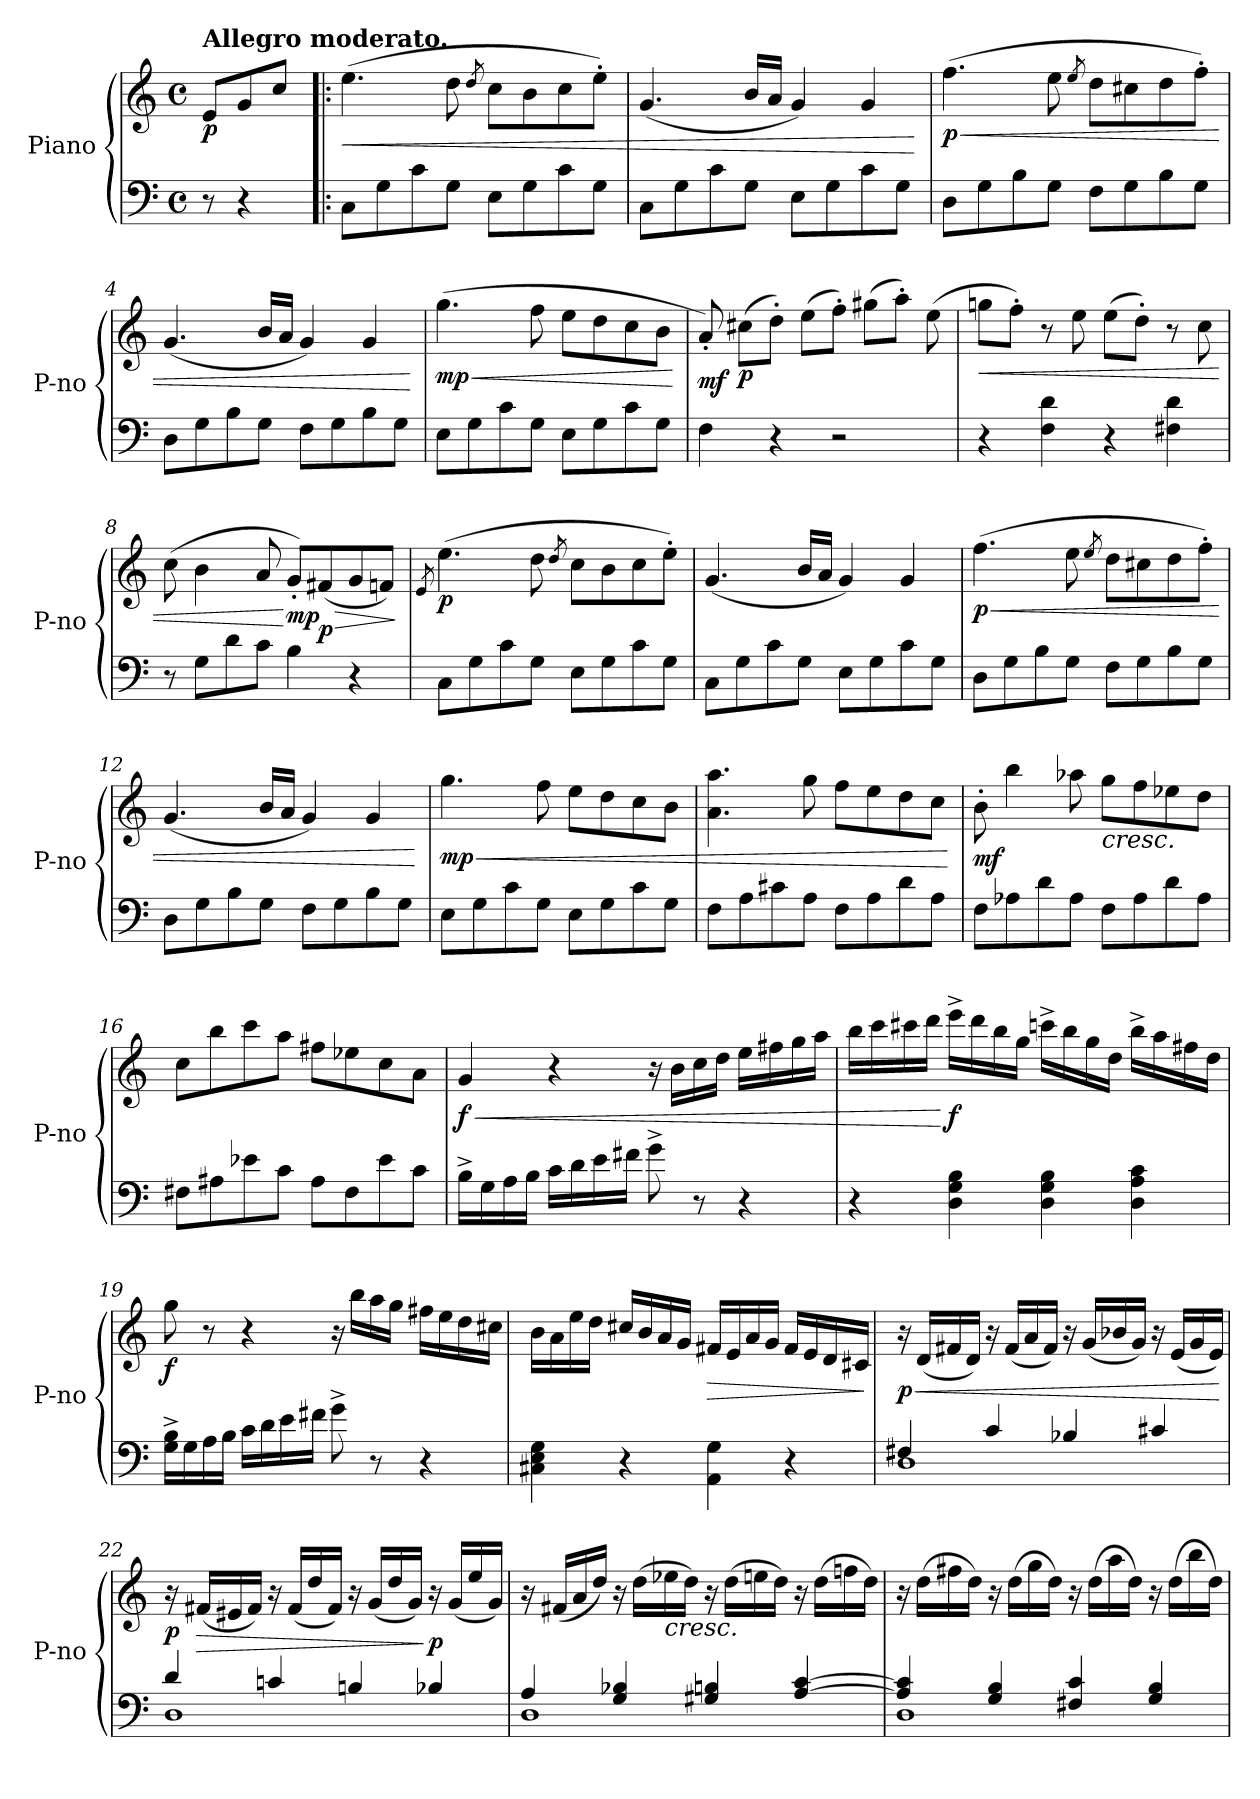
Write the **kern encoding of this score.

**kern	**kern	**dynam
*part1	*part1	*part1
*staff2	*staff1	*staff1/2
*I"Piano	*	*
*I'P-no	*	*
*clefF4	*clefG2	*
*k[]	*k[]	*
*M4/4	*M4/4	*
*met(c)	*met(c)	*
=	=	=
!	!LO:TX:a:B:t=Allegro moderato.	!
!	!	!LO:DY:b
8r	8e/L	p
4r	8g/	.
.	8cc/J	.
=1!|:	=1!|:	=1!|:
!	!	!LO:HP:b
8C\L	(>4.ee\	<
8G\	.	.
8c\	.	.
8G\J	8dd\	.
.	8qdd/	.
8E\L	8cc\L	.
8G\	8b\	.
8c\	8cc\	.
8G\J	8ee'\J)	.
=2	=2	=2
8C\L	(<4.g/	.
8G\	.	.
8c\	.	.
8G\J	16b/LL	.
.	16a/JJ	.
8E\L	4g/)	.
8G\	.	.
8c\	4g/	.
8G\J	.	.
.	.	[
=3	=3	=3
!	!	!LO:HP:b
!	!	!LO:DY:n=1:b
8D\L	(>4.ff\	< p
8G\	.	.
8B\	.	.
8G\J	8ee\	.
.	8qee/	.
8F\L	8dd\L	.
8G\	8cc#X\	.
8B\	8dd\	.
8G\J	8ff'\J)	.
=4	=4	=4
8D\L	(<4.g/	.
8G\	.	.
8B\	.	.
8G\J	16b/LL	.
.	16a/JJ	.
8F\L	4g/)	.
8G\	.	.
8B\	4g/	.
8G\J	.	.
.	.	[
=5	=5	=5
!	!	!LO:HP:b
!	!	!LO:DY:n=1:b
8E\L	(>4.gg\	< mp
8G\	.	.
8c\	.	.
8G\J	8ff\	.
8E\L	8ee\L	.
8G\	8dd\	.
8c\	8cc\	.
8G\J	8b\J	.
.	.	[
=6	=6	=6
!	!	!LO:DY:b
4F\	8a'/)	mf
!	!	!LO:DY:b
.	(>8cc#X\L	p
4r	8dd'\J)	.
.	(>8ee\L	.
2r	8ff'\J)	.
.	(>8gg#X\L	.
.	8aa'\J)	.
.	(>8ee\	.
=7	=7	=7
!	!	!LO:HP:b
4r	8ggn\L	<
.	8ff'\J)	.
4F\ 4d\	8r	.
.	8ee\	.
4r	(>8ee\L	.
.	8dd'\J)	.
4F#X\ 4d\	8r	.
.	8cc\	.
!!LO:LB:g=z
=8	=8	=8
8r	(>8cc\	.
8G\L	4b\	.
8d\	.	.
8c\J	8a/	.
!	!	!LO:DY:n=1:b
4B\	8g'/L)	[ mp
!	!	!LO:HP:b
!	!	!LO:DY:n=2:b
.	(<8f#X/	> p
4r	8g/	.
.	8fn/J)	.
.	.	]
=9	=9	=9
.	8qe/	.
!	!	!LO:DY:b
8C\L	(>4.ee\	p
8G\	.	.
8c\	.	.
8G\J	8dd\	.
.	8qdd/	.
8E\L	8cc\L	.
8G\	8b\	.
8c\	8cc\	.
8G\J	8ee'\J)	.
=10	=10	=10
8C\L	(<4.g/	.
8G\	.	.
8c\	.	.
8G\J	16b/LL	.
.	16a/JJ	.
8E\L	4g/)	.
8G\	.	.
8c\	4g/	.
8G\J	.	.
=11	=11	=11
!	!	!LO:HP:b
!	!	!LO:DY:n=1:b
8D\L	(>4.ff\	< p
8G\	.	.
8B\	.	.
8G\J	8ee\	.
.	8qee/	.
8F\L	8dd\L	.
8G\	8cc#X\	.
8B\	8dd\	.
8G\J	8ff'\J)	.
=12	=12	=12
8D\L	(<4.g/	.
8G\	.	.
8B\	.	.
8G\J	16b/LL	.
.	16a/JJ	.
8F\L	4g/)	.
8G\	.	.
8B\	4g/	.
8G\J	.	.
.	.	[
=13	=13	=13
!	!	!LO:HP:b
!	!	!LO:DY:n=1:b
8E\L	4.gg\	< mp
8G\	.	.
8c\	.	.
8G\J	8ff\	.
8E\L	8ee\L	.
8G\	8dd\	.
8c\	8cc\	.
8G\J	8b\J	.
=14	=14	=14
8F\L	4.a\ 4.aa\	.
8A\	.	.
8c#X\	.	.
8A\J	8gg\	.
8F\L	8ff\L	.
8A\	8ee\	.
8d\	8dd\	.
8A\J	8cc\J	.
.	.	[
=15	=15	=15
!	!	!LO:DY:b
8F\L	8b'\	mf
8A-X\	4bb\	.
8d\	.	.
8A-\J	8aa-X\	.
!	!LO:TX:b:i:t=cresc.	!
8F\L	8gg\L	.
8A-\	8ff\	.
8d\	8ee-X\	.
8A-\J	8dd\J	.
!!LO:LB:g=z
=16	=16	=16
8F#X\L	8cc\L	.
8A#X\	8bb\	.
8e-X\	8ccc\	.
8c\J	8aa\J	.
8A#\L	8ff#X\L	.
8F#\	8ee-X\	.
8e-\	8cc\	.
8c\J	8a\J	.
=17	=17	=17
!	!	!LO:HP:b
!	!	!LO:DY:n=1:b
16B^\LL	4g/	< f
16G\	.	.
16A\	.	.
16B\JJ	.	.
16c\LL	4r	.
16d\	.	.
16e\	.	.
16f#X\JJ	.	.
8g^\	16r	.
.	16b\LL	.
8r	16cc\	.
.	16dd\JJ	.
4r	16ee\LL	.
.	16ff#X\	.
.	16gg\	.
.	16aa\JJ	.
=18	=18	=18
4r	16bb\LL	.
.	16ccc\	.
.	16ccc#X\	.
.	16ddd\JJ	.
!	!	!LO:DY:n=1:b
4D\ 4G\ 4B\	16eee^\LL	[ f
.	16ddd\	.
.	16bb\	.
.	16gg\JJ	.
4D\ 4G\ 4B\	16cccn^\LL	.
.	16bb\	.
.	16gg\	.
.	16dd\JJ	.
4D\ 4A\ 4c\	16bb^\LL	.
.	16aa\	.
.	16ff#X\	.
.	16dd\JJ	.
=19	=19	=19
!	!	!LO:DY:b
16G\^ 16B\^LL	8gg\	f
16G\	.	.
16A\	8r	.
16B\JJ	.	.
16c\LL	4r	.
16d\	.	.
16e\	.	.
16f#X\JJ	.	.
8g^\	16r	.
.	16bb\LL	.
8r	16aa\	.
.	16gg\JJ	.
4r	16ff#X\LL	.
.	16ee\	.
.	16dd\	.
.	16cc#X\JJ	.
=20	=20	=20
4C#X\ 4E\ 4G\	16b\LL	.
.	16a\	.
.	16ee\	.
.	16dd\JJ	.
4r	16cc#X/LL	.
.	16b/	.
.	16a/	.
.	16g/JJ	.
!	!	!LO:HP:b
4AA\ 4G\	16f#X/LL	>
.	16e/	.
.	16a/	.
.	16g/JJ	.
4r	16f#/LL	.
.	16e/	.
.	16d/	.
.	16c#X/JJ	.
.	.	]
!!LO:LB:g=z
=21	=21	=21
*^	*	*
!	!	!	!LO:HP:b
!	!	!	!LO:DY:n=1:b
4F#X/	1D	16r	< p
.	.	(<16d/LL	.
.	.	16f#X/	.
.	.	16d/JJ)	.
4c/	.	16r	.
.	.	(<16f#/LL	.
.	.	16a/	.
.	.	16f#/JJ)	.
4B-X/	.	16r	.
.	.	(<16g/LL	.
.	.	16b-X/	.
.	.	16g/JJ)	.
4c#X/	.	16r	.
.	.	(<16e/LL	.
.	.	16g/	.
.	.	16e/JJ)	.
*v	*v	*	*
.	.	[
=22	=22	=22
*^	*	*
!	!	!	!LO:DY:b
4d/	1D	16r	p
!	!	!	!LO:HP:b
.	.	(<16f#X/LL	>
.	.	16e#X/	.
.	.	16f#/JJ)	.
4cn/	.	16r	.
.	.	(<16f#/LL	.
.	.	16dd/	.
.	.	16f#/JJ)	.
4Bn/	.	16r	.
.	.	(<16g/LL	.
.	.	16dd/	.
.	.	16g/JJ)	.
!	!	!	!LO:DY:n=1:b
4B-X/	.	16r	] p
.	.	(<16g/LL	.
.	.	16ee/	.
.	.	16g/JJ)	.
=23	=23	=23	=23
4A/	1D	16r	.
.	.	(<16f#X/LL	.
.	.	16a/	.
.	.	16dd/JJ)	.
4G/ 4B-X/	.	16r	.
.	.	(>16dd\LL	.
!	!	!LO:TX:b:i:t=cresc.	!
.	.	16ee-X\	.
.	.	16dd\JJ)	.
4G#X/ 4Bn/	.	16r	.
.	.	(>16dd\LL	.
.	.	16een\	.
.	.	16dd\JJ)	.
[4A/ [4c/	.	16r	.
.	.	(>16dd\LL	.
.	.	16ffn\	.
.	.	16dd\JJ)	.
=24	=24	=24	=24
4A/] 4c/]	1D	16r	.
.	.	(>16dd\LL	.
.	.	16ff#X\	.
.	.	16dd\JJ)	.
4G/ 4B/	.	16r	.
.	.	(>16dd\LL	.
.	.	16gg\	.
.	.	16dd\JJ)	.
4F#X/ 4c/	.	16r	.
.	.	(>16dd\LL	.
.	.	16aa\	.
.	.	16dd\JJ)	.
4G/ 4B/	.	16r	.
.	.	(>16dd\LL	.
.	.	16bb\	.
.	.	16dd\JJ)	.
*v	*v	*	*
=	=	=
*-	*-	*-
